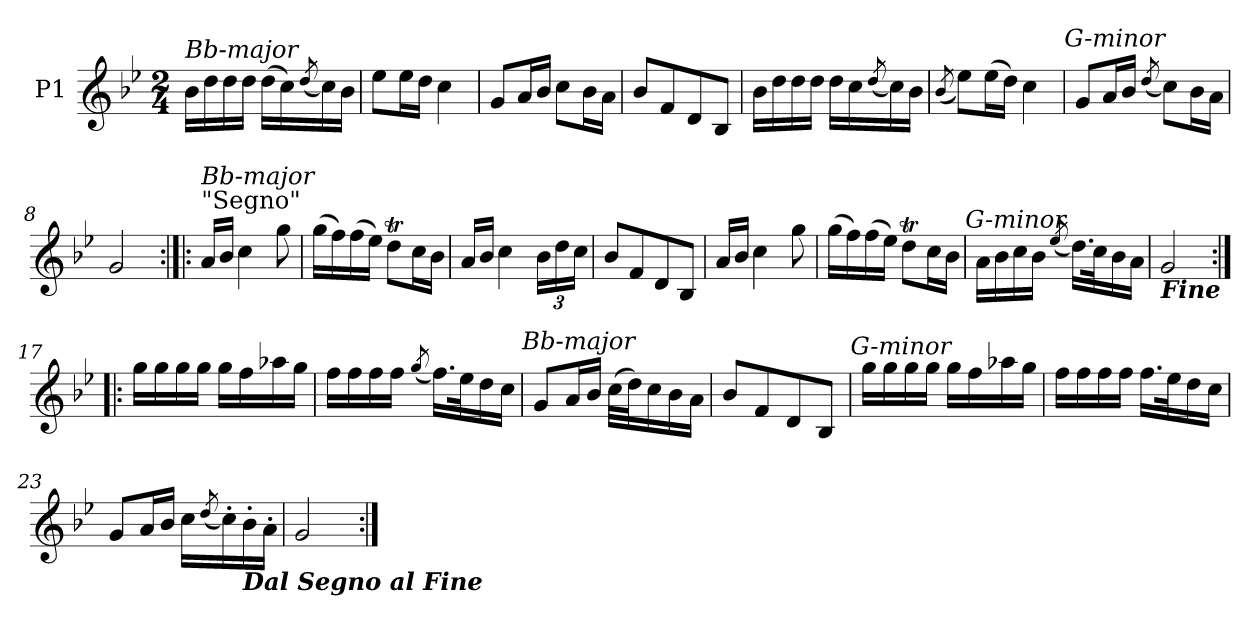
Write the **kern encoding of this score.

**kern
*part1
*staff1
*I"P1
*clefG2
*k[b-e-]
*B-:
*M2/4
=1
!LO:TX:a:i:t=Bb-major
16b-LL
16dd
16dd
16ddJJ
(16ddLL
16cc)
(8qdd/
16cc)
16b-JJ
=2
8ee-L
16ee-L
16ddJJ
4cc
=3
8gL
16aL
16b-JJ
8ccL
16b-L
16aJJ
=4
8b-L
8f
8d
8B-J
=5
16b-LL
16dd
16dd
16ddJJ
16ddLL
16cc
(8qdd/
16cc)
16b-JJ
=6
(8qb-/
8ee-L)
(16ee-L
16ddJJ)
4cc
!LO:TX:a:i:t=G-minor
=7
8gL
16aL
16b-JJ
(8qdd/
8ccL)
16b-L
16aJJ
=8
2g
=9:|!|:
!LO:TX:a:t="Segno"
!LO:TX:a:i:t=Bb-major
16aLL
16b-JJ
4cc
8gg
=10
(16ggLL
16ff)
(16ff
16ee-JJ)
8ddtL
16ccL
16b-JJ
=11
16aLL
16b-JJ
4cc
24b-LL
24dd
24ccJJ
=12
8b-L
8f
8d
8B-J
=13
16aLL
16b-JJ
4cc
8gg
=14
(16ggLL
16ff)
(16ff
16ee-JJ)
8ddtL
16ccL
16b-JJ
!LO:TX:a:i:t=G-minor
=15
16aLL
16b-
16cc
16b-JJ
(8qee-/
16.ddLL)
32ccK
16b-
16aJJ
=16
!LO:TX:b:Bi:t=Fine
2g
=17:|!|:
16ggLL
16gg
16gg
16ggJJ
16ggLL
16ff
16aa-X
16ggJJ
=18
16ffLL
16ff
16ff
16ffJJ
(8qgg/
16.ffLL)
32ee-K
16dd
16ccJJ
!LO:TX:a:i:t=Bb-major
=19
8gL
16aL
16b-JJ
(32ccLLL
32ddJ)
16cc
16b-
16aJJ
=20
8b-L
8f
8d
8B-J
!LO:TX:a:i:t=G-minor
=21
16ggLL
16gg
16gg
16ggJJ
16ggLL
16ff
16aa-X
16ggJJ
=22
16ffLL
16ff
16ff
16ffJJ
16.ffLL
32ee-K
16dd
16ccJJ
=23
8gL
16aL
16b-JJ
16ccLL
(8qdd/
16cc')
!LO:TX:b:Bi:t=Dal Segno al Fine
16b-'
16a'JJ
=24
2g
=:|!
*-
